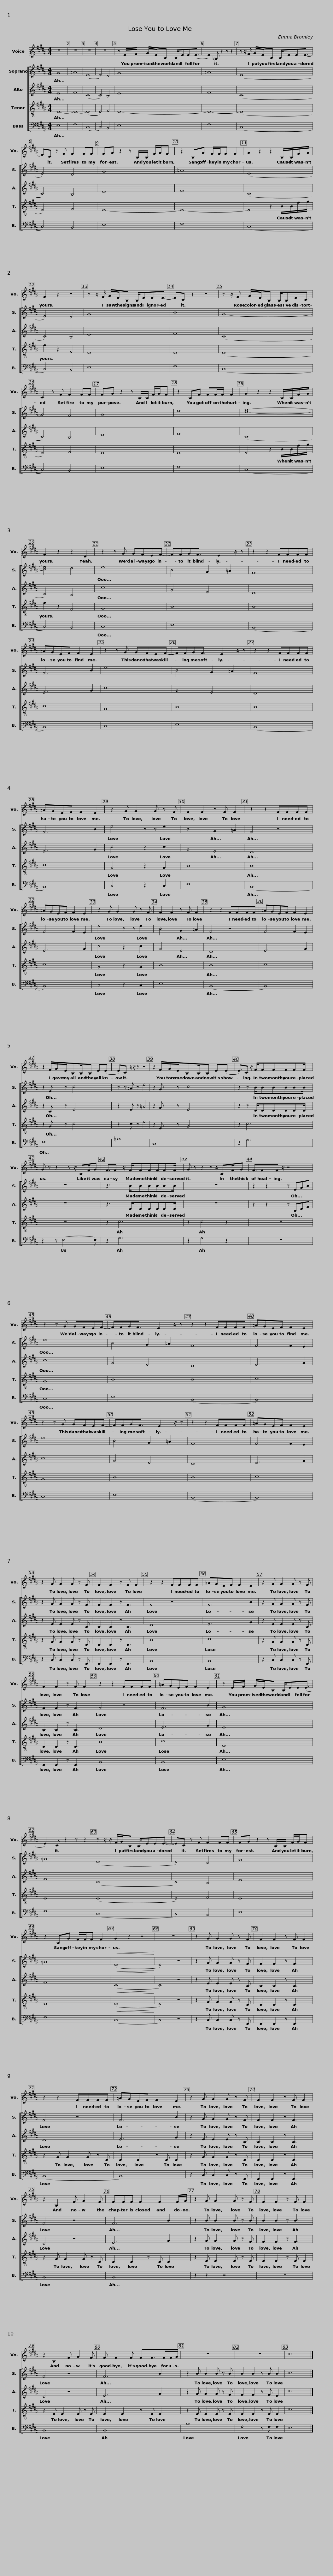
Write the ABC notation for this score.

X:1
%%score 1 [ 2 3 4 5 ]
L:1/8
M:4/4
I:linebreak $
K:B
V:1 treble
V:2 treble
V:3 treble
V:4 treble-8
V:5 bass
V:1
 z8 | z8 | z8 | z8 | z E/F/ G/E/B, B,/EE(E3/2 | %5
 E2) =A, z2 z z2 |$ z z/ F/ G/E/B, B,/EEE3/2- | EC z F F2 FF | FG z2 z B,/B,/ F/G/F |$ z2 B,G F/F/F F2 | %10
 G2 z2 z2 B,/B,/F/G/ | F2 z2 z4 |$ z z/ F/ G/E/B, B,/EEE3/2- | EC z2 z4 | z z/ F/ G/E/B, B,/B,EC3/2 |$ %15
 C2 z F F2 FF | FG z2 z B,/B,/ F/G/F | z2 B,F FF/F/ F2 |$ G2 z2 z2 B,/B,/F/G/ | F2 z2 z2 D2 | %20
 z2 z G GFEF- | FFGF3/2 E2 z/ z |$ z2 z2 FFFF | =AGEF F2 E2 | z2 z G GFEF- | %25
 FFGF3/2 E2 z/ z |$ z2 z2 FFFF | =AGEF F2 E2 | z2 G G2 G z F | F2 F2 z F F2 |$ %30
 z2 z2 FFFF | =AGEF F2 E2 | z2 G G2 G z F | F2 F2 z F F2 |$ z2 z2 FFFF | %35
 =AGEF F2 E2 | z2 F/G/E/B,B,/B, E(E | E)C z/ z/ z z4 |$ z2 F/G/E/B,B,/B, E(E | E3/2)C z/ F/FFFFF/ |$ %40
 G z z2 z z/ B,F/G | F3/2F z/ F/FFFFF/ | G z z2 z z/ B,F/G |$ F3/2FF z/ z4 | z2 z G GFEF- | %45
 FFGF3/2 E2 z/ z | z2 z2 FFFF |$ =AGEF F2 E2 | z2 z G GFEF- | FFGF3/2 E2 z/ z | %50
 z2 z2 FFFF |$ =AGEF F2 E2 | z2 G G2 G z F | F2 F2 z F F2 | z2 z2 FFFF |$ %55
 =AGEF F2 E2 | z2 G G2 G z F | F2 F2 z F F2 | z2 z2 FFFF |$ =AGEF F2 E2 | %60
 z E/F/ G/E/B, B,/EE(E3/2 | E2) C z2 z z2 |$ z z/ z/ F/G/B, B,/EEE3/2- | EC z F F2 FF | FG z2 z B,/B,/ F/G/F |$ %65
 z2 B,G F/F/F F2 | G2 z2 z4 | z8 | z2 G G2 G z F | F2 F2 z F F2 |$ %70
 z2 z2 FFFF | =AGEF F2 E2 | z2 G G2 G z F | F2 F2 z F F2 |$ z2 B,2 F G2 F | %75
 FFF F2 F2 F/G/ | z2 G G2 G z F | F2 F2 z F F2 |$ z2 B,2 F G2 F | F F2 F FF>FF/G/ | %80
 z8 |$ z8 | z24 |] %83
V:2
 G8 | =A8 | (E8 | E4) D4 | G8 | %5
 =A8 |$ (E8 | E4) D4 | G8 |$ =A8 | %10
 (E8 | E4) D4 |$ G8 | B8 | G8- |$ %15
 G4 F4 | G8 | d8 |$ [ce]8- | [ce]4 d4 | %20
 e8 | B4 G2 =A2 |$ F8 | F6 B2 | e8 | %25
 B4 G2 =A2 |$ F8 | F6 B2 | e4 z z e2 | B4 G2 =A2 |$ %30
 F4 z4 | F4 F2 E2 | e4 z z e2 | B4 G2 =A2 |$ F4 z4 | %35
 F4 F2 E2 | z2 E z c4 | z z =A z e4 |$ z2 G z c4 | z2 z B/BBBBB/ |$ %40
 z8 | z3 B/BBBBB/ | z8 |$ z2 z2 z EGB | e8 | %45
 B4 G2 =A2 | F8 |$ F4 F2 E2 | e8 | B4 G2 =A2 | %50
 F8 |$ F4 F2 E2 | z2 G G2 G z F | F2 F2 z F3 | F4 z4 |$ %55
 F6 B2 | z2 G G2 G z F | F2 F2 z F3 | F4 z4 |$ F6 B2 | %60
 G8 | =A8 |$ (E8 | E4) D4 | G8 |$ %65
 =A8 |!<(! (E8!<)! | E4) z4 | z2 G G2 G z F | F2 F2 z F3 |$ %70
 F4 z4 | F6 B2 | z2 G G2 G z F | F2 F2 z F3 |$ F4 z4 | %75
 F6 B2 | z2 B B2 B z B | B2 B2 z B3 |$ F4 z4 | F6 B2 | %80
 z2 B B2 B z B |$ B2 B2 z B B2 | z24 |] %83
V:3
 E8 | F8 | (C8 | C4) B,4 | E8 | %5
 F8 |$ (C8 | C4) B,4 | E8 |$ F8 | %10
 (C8 | C4) B,4 |$ E8 | F8 | (C8 |$ %15
 C4) B,4 | E8 | F8 |$ (C8 | C4) B,4 | %20
 c8 | G4 E4 |$ D8 | E6 G2 | c8 | %25
 G4 E4 |$ D8 | E6 G2 | c4 z2 c2 | G4 E4 |$ %30
 D8 | E6 G2 | c4 z2 c2 | G4 E4 |$ D8 | %35
 E6 G2 | z2 C z E4 | z2 E z =A4 |$ z2 G z E4 | z2 z D/DDDDD/ |$ %40
 z8 | z3 D/DDDDD/ | z8 |$ z2 z2 z B,DF | c8 | %45
 G4 E4 | D8 |$ E6 G2 | c8 | G4 E4 | %50
 D8 |$ E6 G2 | z2 E E2 E z B, | B,2 B,2 z B,3 | D8 |$ %55
 E6 G2 | z2 E E2 E z B, | B,2 B,2 z B,3 | D8 |$ E6 G2 | %60
 E8 | F8 |$ (C8 | C4) B,4 | E8 |$ %65
 F8 |!<(! (C8!<)! | C4) z4 | z2 E E2 E z B, | B,2 B,2 z B,3 |$ %70
 D8 | E6 G2 | z2 E E2 E z B, | B,2 B,2 z B,3 |$ D4 z4 | %75
 E6 G2 | z2 G G2 G z F | F2 F2 z F3 |$ D4 z4 | E6 G2 | %80
 z2 G G2 G z F |$ F2 F2 z F E2 | z24 |] %83
V:4
 E8- | E8- | (E8 | E4) F4 | E8- | %5
 E8- |$ (E8 | E4) F4 | E8- |$ E8- | %10
 E4 z2 B/B/f/g/ | f2 z2 F4 |$ E8 | E8 | (E8 |$ %15
 E4) F4 | E8 | E8 |$ E4 z2 B/B/f/g/ | f2 z2 F4 | %20
 G8 | B8 |$ B8 | c8 | G8 | %25
 B8 |$ B8 | c8 | G4 z2 G2 | B8 |$ %30
 B8 | c8 | G4 z2 G2 | B8 |$ B8 | %35
 c8 | z2 G z c4 | z2 c z e4 |$ z2 E z G4 | z2 c6 |$ %40
 z8 | z2 c6 | z2 c4 z2 |$ z8 | G8 | %45
 B8 | B8 |$ c8 | G8 | B8 | %50
 B8 |$ c8 | z2 G G2 G z D | D2 D2 z D3 | B8 |$ %55
 c8 | z2 G G2 G z D | D2 D2 z D3 | B8 |$ c8 | %60
 E8 | E8 |$ (E8 | E4) F4 | E8 |$ %65
 E8 |!<(! (E8!<)! | E4) z4 | z2 G G2 G z D | D2 D2 z D3 |$ %70
 z2 G G2 G z D | D2 D2 z D D2 | z2 G G2 G z D | D2 D2 z D3 |$ z2 G G2 G z D | %75
 D2 D2 z D D2 | z2 E E2 E z E | E2 E2 z E E2 |$ z2 E E2 E z E | E2 E2 z E E2 | %80
 z2 E E2 E z E |$ E2 E2 z E E2 | z24 |] %83
V:5
 E,8 | F,8 | (C,8 | C,4) B,,4 | E,8 | %5
 F,8 |$ (C,8 | C,4) B,,4 | E,8 |$ F,8 | %10
 (C,8 | C,4) B,,4 |$ E,8 | F,8 | (C,8 |$ %15
 C,4) B,,4 | E,8 | F,8 |$ (C,8 | C,4) B,,4 | %20
 C,8 | E,8 |$ (B,,8 | B,,8) | C,8 | %25
 E,8 |$ (B,,8 | B,,8) | C,4 z2 C,2 | E,8 |$ %30
 (B,,8 | B,,8) | C,4 z2 C,2 | E,8 |$ (B,,8 | %35
 B,,8) | E,8 | =A,8 |$ C,8 | z2 G,6 |$ %40
 z2 z (E,4 E,) | z2 G,6 | z2 G,4 z2 |$ z8 | C,8 | %45
 E,8 | (B,,8 |$ B,,8) | C,8 | E,8 | %50
 (B,,8 |$ B,,8) | z2 C, C,2 C, z F,, | F,,2 F,,2 z F,,3 | B,,8 |$ %55
 B,,8 | z2 C, C,2 C, z F,, | F,,2 F,,2 z F,,3 | B,,8 |$ B,,8 | %60
 E,8 | F,8 |$ (C,8 | C,4) B,,4 | E,8 |$ %65
 F,8 |!<(! (C,8!<)! | C,4) z4 | z2 C, C,2 C, z F,, | F,,2 F,,2 z F,,3 |$ %70
 (B,,8 | B,,8) | z2 C, C,2 C, z F,, | F,,2 F,,2 z F,,3 |$ B,,8 | %75
 B,,8 | z2 z2 z4 | z8 |$ B,,8 | B,,8 | %80
 B,8 |$ F,4 z F, F,2 | z24 |] %83
